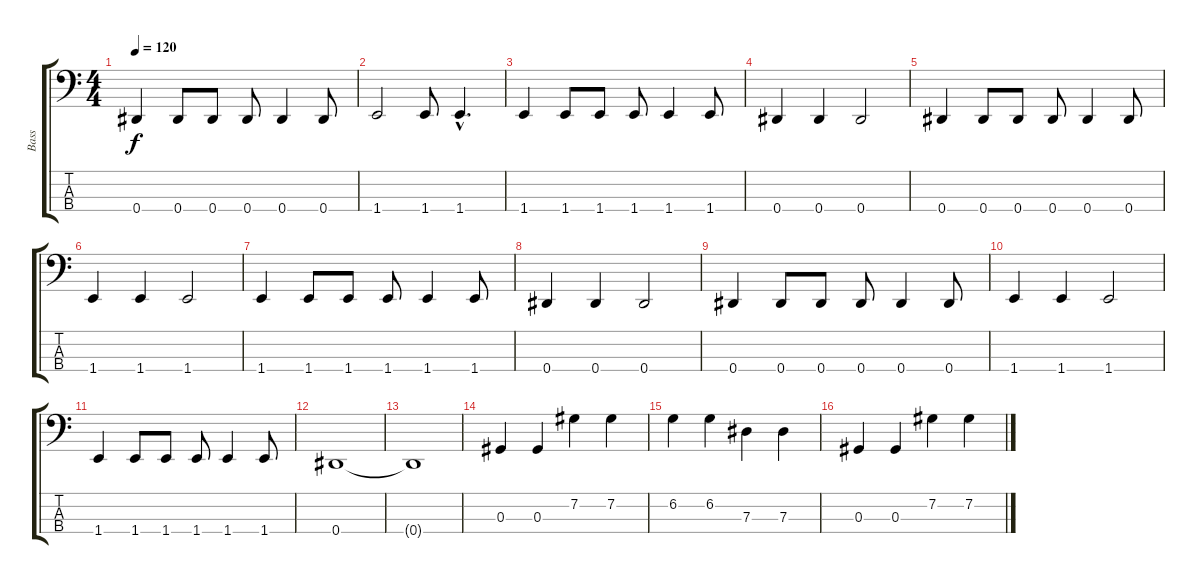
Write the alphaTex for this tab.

\track ("Bass" "Bass") {instrument electricbasspick}
\staff {score tabs}
\tuning (Gb2 Db2 Ab1 Eb1) {hide}
\ts (4 4)
\tempo 120
\clef f4
\ks c
0.4.4{dy f} 0.4.8 0.4.8 0.4.8 0.4.4 0.4.8 |
1.4.2 1.4.8 1.4{hac}.4{d} |
1.4.4 1.4.8 1.4.8 1.4.8 1.4.4 1.4.8 |
0.4.4 0.4.4 0.4.2 |
0.4.4 0.4.8 0.4.8 0.4.8 0.4.4 0.4.8 |
1.4.4 1.4.4 1.4.2 |
1.4.4 1.4.8 1.4.8 1.4.8 1.4.4 1.4.8 |
0.4.4 0.4.4 0.4.2 |
0.4.4 0.4.8 0.4.8 0.4.8 0.4.4 0.4.8 |
1.4.4 1.4.4 1.4.2 |
1.4.4 1.4.8 1.4.8 1.4.8 1.4.4 1.4.8 |
0.4.1 |
0.4{t}.1 |
0.3.4 0.3.4 7.2.4 7.2.4 |
6.2.4 6.2.4 7.3.4 7.3.4 |
0.3.4 0.3.4 7.2.4 7.2.4
